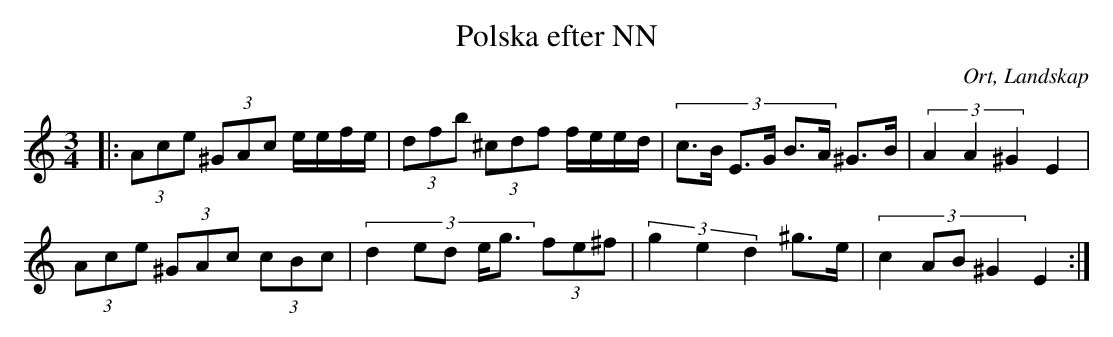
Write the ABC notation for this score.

X:1
T:Polska efter NN
O:Ort, Landskap
M:3/4
L:1/8
K:C
|: (3 Ace (3^GAc e/e/f/e/| (3 dfb (3^cdf f/e/e/d/|(3:2:6 c>B E>G B>A ^G>B|(3:2:3 A2 A2 ^G2 E2|
(3 Ace (3^GAc (3cBc| (3:2:5 d2 ed e<g (3fe^f|(3:2:3 g2 e2 d2 ^g>e|(3:2:4 c2 AB ^G2 E2:|
